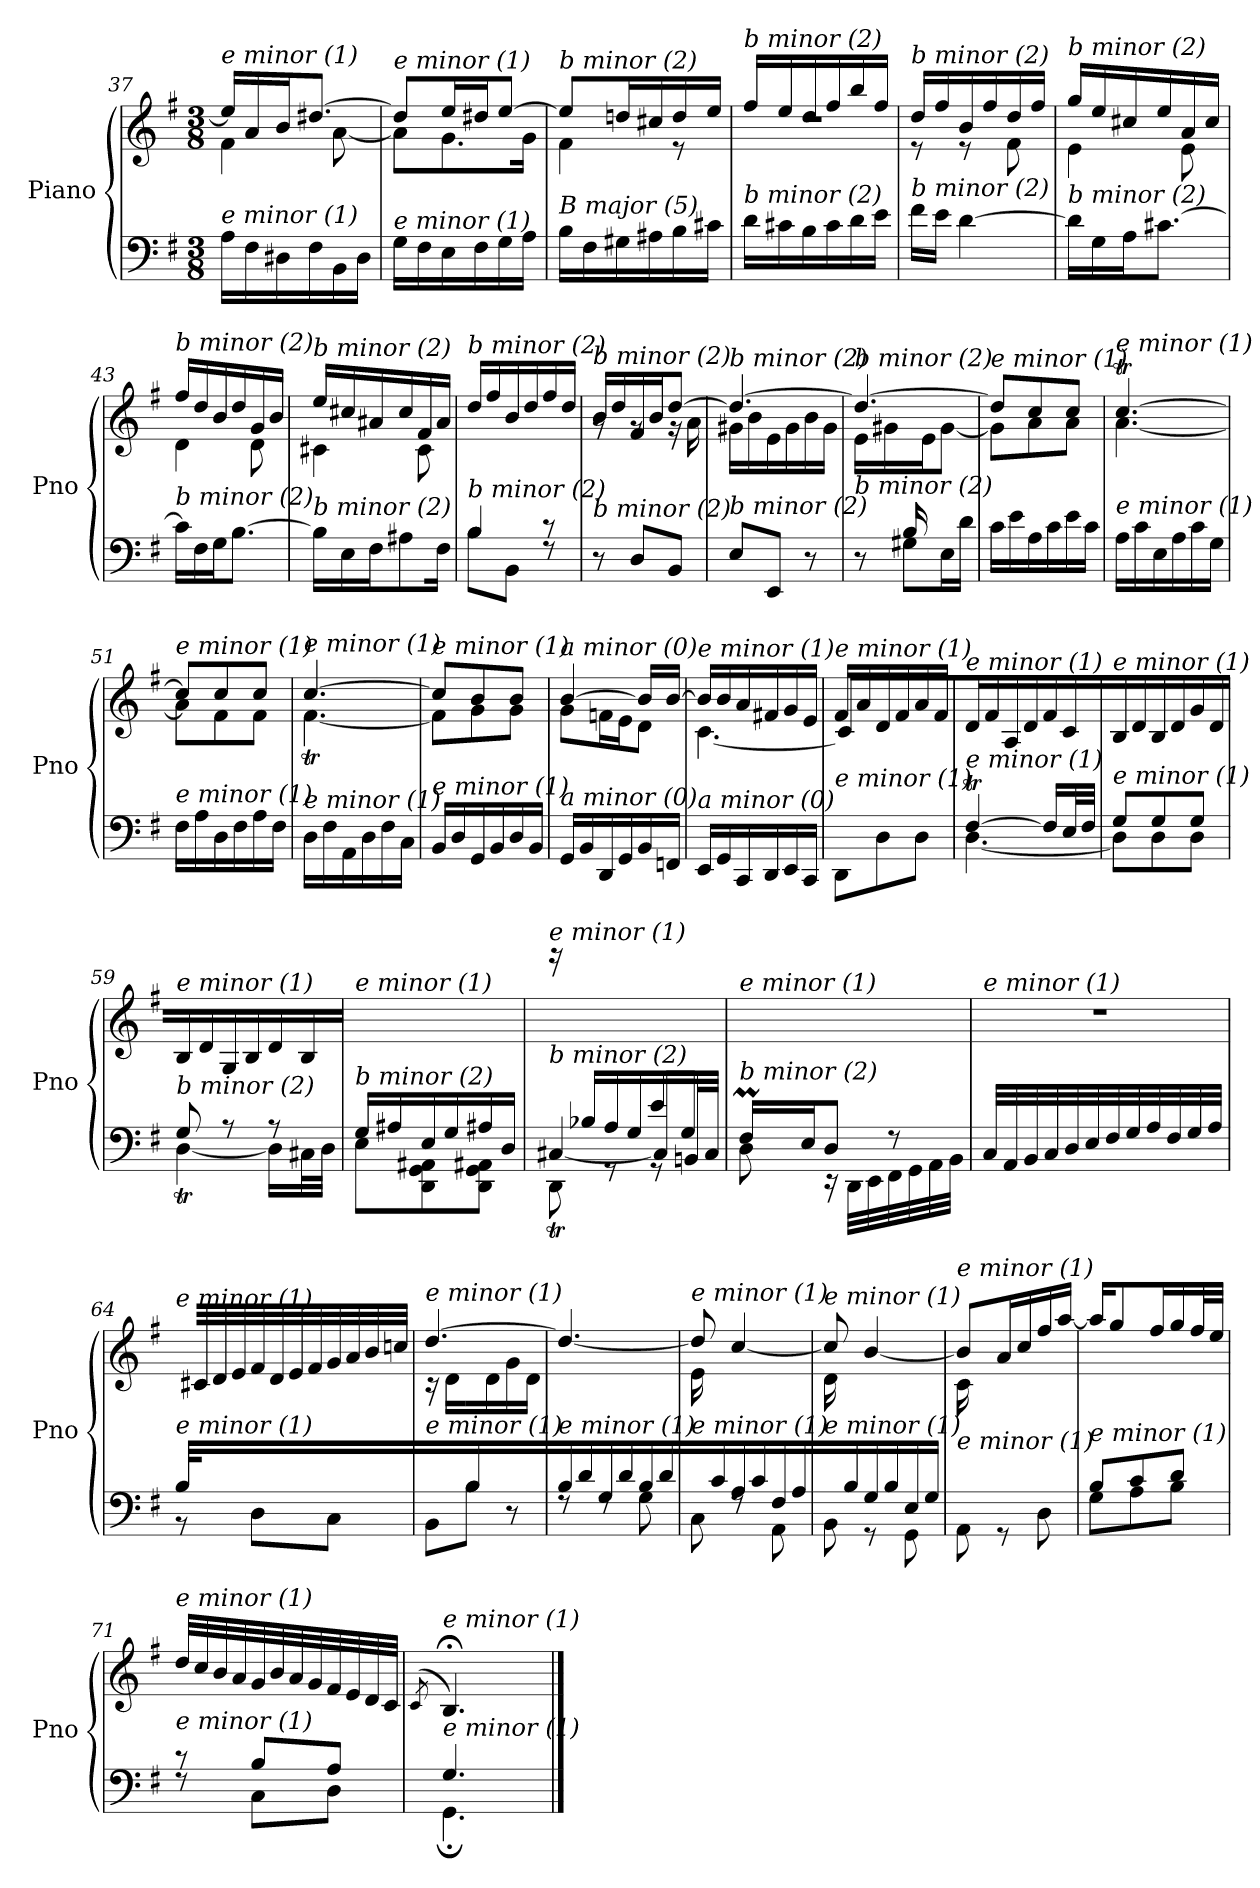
**kern	**kern
*part1	*part1
*staff2	*staff1
*I"Piano	*
*I'Pno	*
!!LO:LB:g=z
*clefF4	*clefG2
*k[f#]	*k[f#]
*M3/8	*M3/8
=37	=37
*	*^
!	!LO:TX:i:t=e minor (1)	!
!LO:TX:i:t=e minor (1)	!	!
16A\LL	16ee/LL]	4f#\
16F#\	16a/	.
16D#X\	16b/J	.
16F#\	[8.dd#X/J	.
16BB\	.	[8a\
16D#\JJ	.	.
=38	=38	=38
!	!LO:TX:i:t=e minor (1)	!
!LO:TX:i:t=e minor (1)	!	!
16G\LL	8dd#/L]	8a\L]
16F#\	.	.
16E\	16ee/L	8.g\
16F#\	16dd#X/J	.
16G\	[8ee/J	.
16A\JJ	.	16g\Jk
=39	=39	=39
!	!LO:TX:i:t=b minor (2)	!
!LO:TX:i:t=B major (5)	!	!
16B\LL	8ee/L]	4f#\
16F#\	.	.
16G#X\	16ddn/L	.
16A#X\	16cc#X/	.
16B\	16dd/	8r
16c#X\JJ	16ee/JJ	.
=40	=40	=40
!	!LO:TX:i:t=b minor (2)	!
!LO:TX:i:t=b minor (2)	!	!
16d\LL	16ff#/LL	4.rdd
16c#X\	16ee/	.
16B\	16dd/	.
16c#\	16ff#/	.
16d\	16bb/	.
16e\JJ	16ff#/JJ	.
=41	=41	=41
!	!LO:TX:i:t=b minor (2)	!
!LO:TX:i:t=b minor (2)	!	!
16f#\LL	16dd/LL	8r
16e\JJ	16ff#/	.
[4d\	16b/	8r
.	16ff#/	.
.	16dd/	8f#\
.	16ff#/JJ	.
=42	=42	=42
!	!LO:TX:i:t=b minor (2)	!
!LO:TX:i:t=b minor (2)	!	!
16d\LL]	16gg/LL	4e\
16G\	16ee/	.
16A\J	16cc#X/	.
[8.c#X\J	16ee/	.
.	16a/	8e\
.	16cc#/JJ	.
!!LO:LB:g=z	!!
=43	=43	=43
!	!LO:TX:i:t=b minor (2)	!
!LO:TX:i:t=b minor (2)	!	!
16c#\LL]	16ff#/LL	4d\
16F#\	16dd/	.
16G\J	16b/	.
[8.B\J	16dd/	.
.	16g/	8d\
.	16b/JJ	.
=44	=44	=44
!	!LO:TX:i:t=b minor (2)	!
!LO:TX:i:t=b minor (2)	!	!
16B\LL]	16ee/LL	4c#X\
16E\	16cc#X/	.
16F#\J	16a#X/	.
8A#X\	16cc#/	.
.	16f#/	8c#\
16F#\Jk	16a#/JJ	.
*	*v	*v
=45	=45
*^	*
!	!	!LO:TX:i:t=b minor (2)
!LO:TX:i:t=b minor (2)	!	!
4B/	8B\L	16dd/LL
.	.	16ff#/
.	8BB\J	16b/
.	.	16dd/
8r	8rF	16ff#/
.	.	16dd/JJ
*v	*v	*
=46	=46
*	*^
!	!LO:TX:i:t=b minor (2)	!
!LO:TX:i:t=b minor (2)	!	!
8r	16b/LL	8rg
.	16dd/	.
8D/L	16f#/	8rg
.	16b/J	.
8BB/J	[8dd/J	16r
.	.	16a\
=47	=47	=47
!	!LO:TX:i:t=b minor (2)	!
!LO:TX:i:t=b minor (2)	!	!
8E/L	4.dd/_	16g#X\LL
.	.	16b\
8EE/J	.	16e\
.	.	16g#\
8r	.	16b\
.	.	16g#\JJ
=48	=48	=48
*^	*	*
!	!	!LO:TX:i:t=b minor (2)	!
!LO:TX:i:t=b minor (2)	!	!	!
8ryy	8r	4.dd/_	16e\LL
.	.	.	16g#X\
16B/	8G#X\L	.	16ryy
8.ryy	.	.	16e\J
.	16E\L	.	[8g#\J
.	16d\JJ	.	.
!!LO:LB:g=z	!!
=49	=49	=49	=49
!	!	!LO:TX:i:t=e minor (1)	!
!LO:TX:i:t=e minor (1)	!	!	!
*v	*v	*	*
16c\LL	8dd/L]	8g#\L]
16e\	.	.
16A\	8cc/	8a\
16c\	.	.
16e\	8cc/J	8a\J
16c\JJ	.	.
=50	=50	=50
!	!LO:TX:i:t=e minor (1)	!
!LO:TX:i:t=e minor (1)	!	!
16A\LL	[4.ccT/	[4.a\
16c\	.	.
16E\	.	.
16A\	.	.
16c\	.	.
16G\JJ	.	.
=51	=51	=51
!	!LO:TX:i:t=e minor (1)	!
!LO:TX:i:t=e minor (1)	!	!
16F#\LL	8cc/L]	8a\L]
16A\	.	.
16D\	8cc/	8f#\
16F#\	.	.
16A\	8cc/J	8f#\J
16F#\JJ	.	.
=52	=52	=52
!	!LO:TX:i:t=e minor (1)	!
!LO:TX:i:t=e minor (1)	!	!
16D\LL	[4.cc/	[4.f#t\
16F#\	.	.
16AA\	.	.
16D\	.	.
16F#\	.	.
16C\JJ	.	.
=53	=53	=53
!	!LO:TX:i:t=e minor (1)	!
!LO:TX:i:t=e minor (1)	!	!
16BB/LL	8cc/L]	8f#\L]
16D/	.	.
16GG/	8b/	8g\
16BB/	.	.
16D/	8b/J	8g\J
16BB/JJ	.	.
=54	=54	=54
!	!LO:TX:i:t=a minor (0)	!
!LO:TX:i:t=a minor (0)	!	!
16GG/LL	[4b/	8g\L
16BB/	.	.
16DD/	.	16fn\L
16GG/	.	16e\J
16BB/	16b/LL]	8d\J
16FFn/JJ	[16b/JJ	.
!!LO:LB:g=z	!!
=55	=55	=55
!	!LO:TX:i:t=e minor (1)	!
!LO:TX:i:t=a minor (0)	!	!
16EE/LL	16b/LL]	[4.c\
16GG/	16b/	.
16CC/	16a/	.
16DD/	16f#X/	.
16EE/	16g/	.
16CC/JJ	16e/JJ	.
=56	=56	=56
*^	*	*
!	!	!LO:TX:i:t=e minor (1)	!
!LO:TX:i:t=e minor (1)	!	!	!
8ryy	8DD\L	16f#/LL	8c\L]
.	.	16a/	.
8F#/	8D\	16d/	4ryy
.	.	16f#/	.
8F#/J	8D\J	16a/	.
.	.	16f#/JJ	.
*	*	*v	*v
=57	=57	=57
!	!	!LO:TX:i:t=e minor (1)
!LO:TX:i:t=e minor (1)	!	!
[4F#t/	[4.D\	16d/LL
.	.	16f#/
.	.	16A/
.	.	16d/
16F#/LL]	.	16f#/
32E/L	.	16c/JJ
32F#/JJJ	.	.
=58	=58	=58
!	!	!LO:TX:i:t=e minor (1)
!LO:TX:i:t=e minor (1)	!	!
8G/L	8D\L]	16B/LL
.	.	16d/
8G/	8D\	16B/
.	.	16d/
8G/J	8D\J	16g/
.	.	16d/JJ
=59	=59	=59
!	!	!LO:TX:i:t=e minor (1)
!LO:TX:i:t=b minor (2)	!	!
8G/	[4DT\	16B/LL
.	.	16d/
8r	.	16G/
.	.	16B/
8r	16D\LL]	16d/
.	32C#X\L	16B/JJ
.	32D\JJJ	.
=60	=60	=60
!	!	!LO:TX:i:t=e minor (1)
!LO:TX:i:t=b minor (2)	!	!
16G/LL	8E\L	4.ryy
16A#Xi/	.	.
16E/	8DD\ 8GG\ 8AA#Xi\	.
16G/	.	.
16A#Xi/	8DD\ 8GG\ 8AA#Xi\J	.
16D/JJ	.	.
!!LO:LB:g=z
=61	=61	=61
*	*^	*
!	!	!	!LO:TX:i:t=e minor (1)
!LO:TX:i:t=b minor (2)	!	!	!
16ryy	[4C#Xt/	8DD\	16rggg
16B-Xj/LL	.	.	4ryy
16A/	.	8rGG	.
16G/	.	.	.
16e/	16C#/LL]	8rGG	.
16G/JJ	32BBn/L	.	16ryy
.	32C#/JJJ	.	.
=62	=62	=62	=62
*	*	*	*^
!	!	!	!LO:TX:i:t=e minor (1)	!
!LO:TX:i:t=b minor (2)	!	!	!	!
16F#m/LL	8D\	64F#!yy	4.ryy	16ryy
.	.	64G!yy	.	.
.	.	32F#!yy	.	.
16E/J	.	4ryy	.	4ryy
8D/J	16r	.	.	.
.	32DD\LLL	.	.	.
.	32EE\	.	.	.
8r	32FF#\	.	.	.
.	32GG\	.	.	.
.	32AA\	16ryy	.	16ryy
.	32BB\JJJ	.	.	.
*	*v	*v	*	*
*	*	*v	*v
=63	=63	=63
!	!	!LO:TX:i:t=e minor (1)
!LO:TX:i:t=e minor (1)	!	!
*v	*v	*
32C/LLL	4.r
32AA/	.
32BB/	.
32C/	.
32D/	.
32E/	.
32F#/	.
32G/	.
32A/	.
32F#/	.
32G/	.
32A/JJJ	.
=64	=64
*^	*
!	!	!LO:TX:i:t=e minor (1)
!LO:TX:i:t=e minor (1)	!	!
32B/LLL	8rBB	32ryy
4ryy	.	32c#X/
.	.	32d/
.	.	32e/
.	8D\L	32f#/
.	.	32d/
.	.	32e/
.	.	32f#/
.	8C\J	32g/
16.ryy	.	32a/
.	.	32b/
.	.	32ccn/JJJ
=65	=65	=65
*	*	*^
!	!	!LO:TX:i:t=e minor (1)	!
!LO:TX:i:t=e minor (1)	!	!	!
8ryy	8BB\L	[4.dd/	16r
.	.	.	16d\LL
16B/	8B\J	.	16ryy
8.ryy	.	.	16d\
.	8r	.	16g\
.	.	.	16d\JJ
!!LO:PB:g=z
=66	=66	=66	=66
!	!	!LO:TX:i:t=e minor (1)	!
!LO:TX:i:t=e minor (1)	!	!	!
*	*	*v	*v
16B/LL	8rF	4.dd/_
16d/	.	.
16G/	8rF	.
16d/	.	.
16B/	8G\	.
16d/JJ	.	.
=67	=67	=67
*	*	*^
!	!	!LO:TX:i:t=e minor (1)	!
!LO:TX:i:t=e minor (1)	!	!	!
16ryy	8C\	8dd/]	16e\LL
16c/	.	.	4ryy
16A/	8rF	[4cc/	.
16c/	.	.	.
16F#/	8AA\	.	.
16A/JJ	.	.	16ryy
=68	=68	=68	=68
!	!	!LO:TX:i:t=e minor (1)	!
!LO:TX:i:t=e minor (1)	!	!	!
16ryy	8BB\	8cc/]	16d\LL
16B/	.	.	4ryy
16G/	8r	[4b/	.
16B/	.	.	.
16E/	8GG\	.	.
16G/JJ	.	.	16ryy
=69	=69	=69	=69
!	!	!LO:TX:i:t=e minor (1)	!
!LO:TX:i:t=e minor (1)	!	!	!
16ryy	8AA\	8b/L]	16c\LL
16A/	.	.	4ryy
16F#/	8r	16a/L	.
16A/	.	16cc/	.
16D/	8D\	16ff#/	.
16F#/JJ	.	[16aa/JJ	16ryy
=70	=70	=70	=70
!	!	!LO:TX:i:t=e minor (1)	!
!LO:TX:i:t=e minor (1)	!	!	!
*	*	*v	*v
8B/L	8G\L	16aa/KL]
.	.	8gg/
8c/	8A\	.
.	.	16ff#/L
8d/J	8B\J	16gg/
.	.	32ff#/L
.	.	32ee/JJJ
=71	=71	=71
!	!	!LO:TX:i:t=e minor (1)
!LO:TX:i:t=e minor (1)	!	!
8r	8rF	32dd/LLL
.	.	32cc/
.	.	32b/
.	.	32a/
8B/L	8C\L	32g/
.	.	32b/
.	.	32a/
.	.	32g/
8A/J	8D\J	32f#/
.	.	32e/
.	.	32d/
.	.	32c/JJJ
=72	=72	=72
.	.	(8qc/
*	*	*^
!	!	!LO:TX:i:t=e minor (1)	!
!LO:TX:i:t=e minor (1)	!	!	!
4.G/	4.GG;\	4.B;</)	8c!yy
.	.	.	4B!yy
*v	*v	*	*
*	*v	*v
==	==
*-	*-
